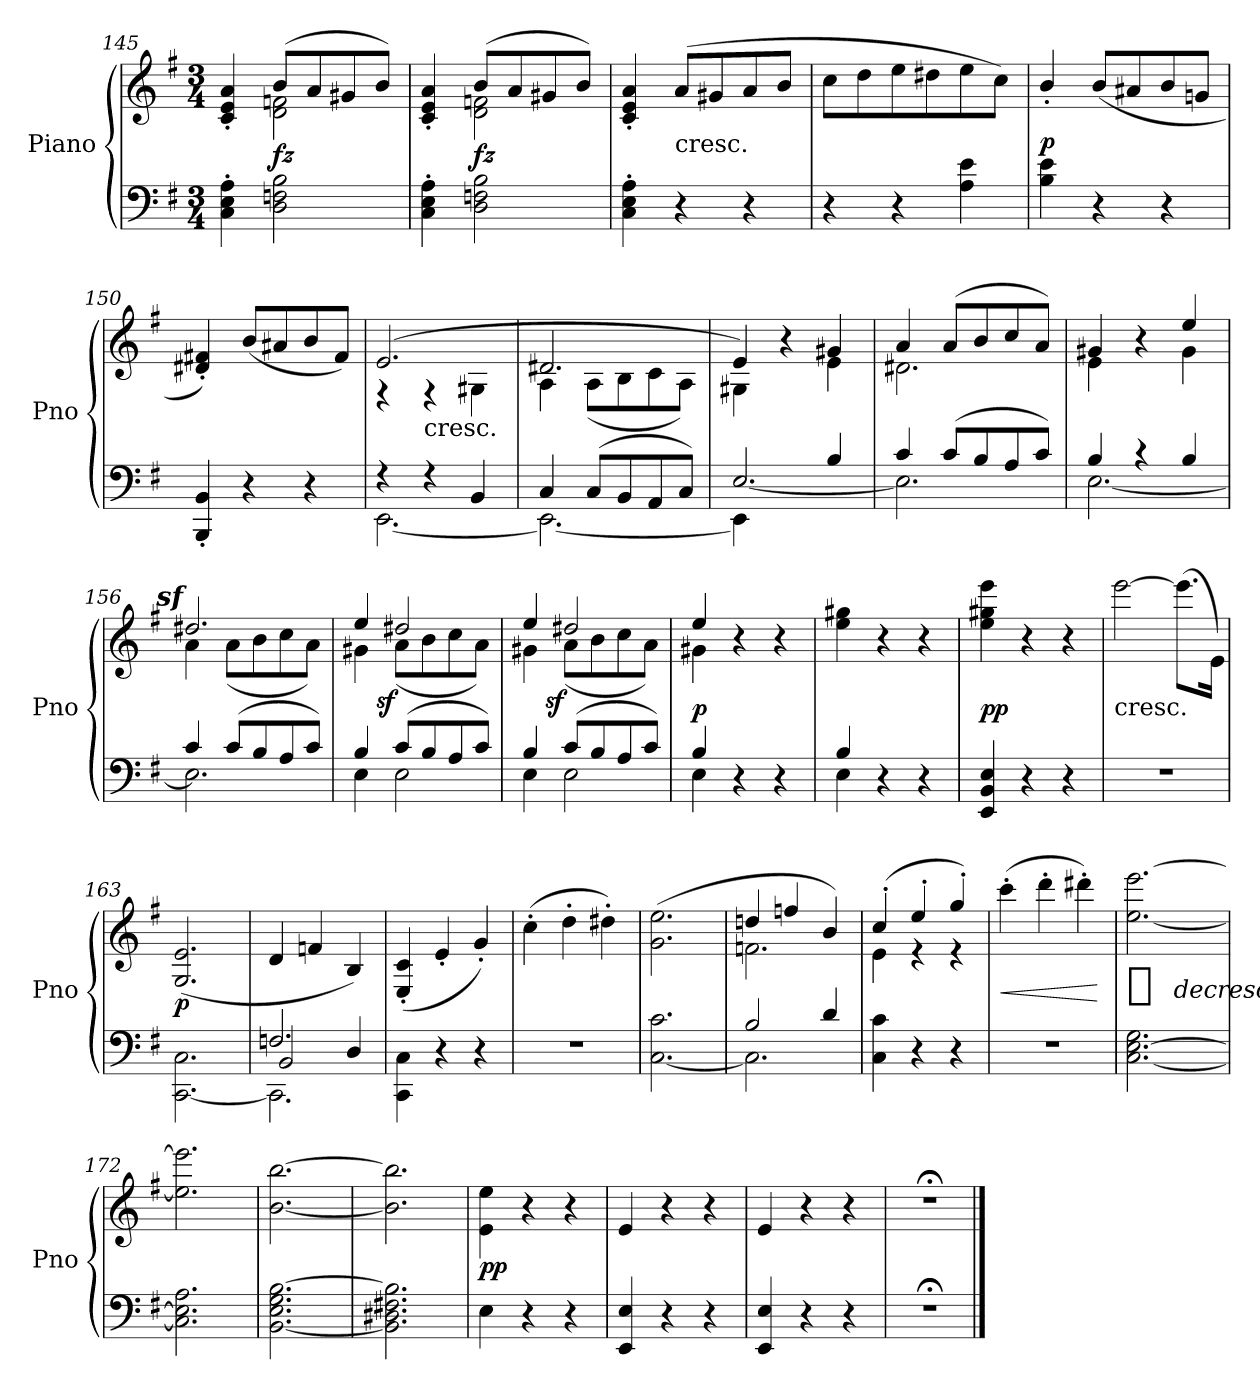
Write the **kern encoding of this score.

**kern	**kern	**dynam
*part1	*part1	*part1
*staff2	*staff1	*staff1/2
*I"Piano	*	*
*I'Pno	*	*
*clefF4	*clefG2	*
*k[f#]	*k[f#]	*
*M3/4	*M3/4	*
=145	=145	=145
*	*^	*
4C' 4E' 4A'	4c' 4e' 4a'	4ryy	.
2D 2Fn 2B	(8bL	2d 2fn	fz
.	8a	.	.
.	8g#X	.	.
.	8bJ)	.	.
=146	=146	=146	=146
4C' 4E' 4A'	4c' 4e' 4a'	4ryy	.
2D 2Fn 2B	(8bL	2d 2fn	fz
.	8a	.	.
.	8g#X	.	.
.	8bJ)	.	.
*	*v	*v	*
=147	=147	=147
4C' 4E' 4A'	4c' 4e' 4a'	.
!	!LO:TX:c:t=cresc.	!
4r	(8aL	.
.	8g#X	.
4r	8a	.
.	8bJ	.
=148	=148	=148
4r	8ccL	.
.	8dd	.
4r	8ee	.
.	8dd#X	.
4A 4e	8ee	.
.	8ccJ)	.
=149	=149	=149
4B 4e	4b'/	p
4r	(8bL	.
.	8a#X	.
4r	8b	.
.	8gnJ	.
=150	=150	=150
4BBB' 4BB'	4d#X' 4f#X')	.
4r	(8bL	.
.	8a#X	.
4r	8b	.
.	8f#J)	.
=151	=151	=151
*^	*^	*
4r	[2.EE	(2.e	4r	.
!	!	!	!LO:TX:c:t=cresc.	!
4r	.	.	4r	.
4BB	.	.	4G#X	.
=152	=152	=152	=152	=152
4C	2.EE_	2.d#X	4A	.
(<8CL	.	.	(>8AL	.
8BB	.	.	8B	.
8AA	.	.	8c	.
8CJ)	.	.	8AJ)	.
=153	=153	=153	=153	=153
*	*^	*	*	*
2ryy	[2.E/	4EE\]	4e)	4G#X	.
.	.	4ryy	4r	4ryy	.
4B/	.	4ryy	4g#X	4e	.
*	*v	*v	*	*	*
=154	=154	=154	=154	=154
4c/	2.E]	4a	2.d#X	.
(<8c/L	.	(8aL	.	.
8B/	.	8b	.	.
8A/	.	8cc	.	.
8c/J)	.	8aJ)	.	.
=155	=155	=155	=155	=155
4B	[2.E	4g#X	4e	.
4rc	.	4r	4ryy	.
4B	.	4ee	4g#	.
=156	=156	=156	=156	=156
!	!	!LO:DY:rj	!	!
4c	2.E]	2.dd#Xz>	4a	.
(<8cL	.	.	(>8aL	.
8B	.	.	8b	.
8A	.	.	8cc	.
8cJ)	.	.	8aJ)	.
=157	=157	=157	=157	=157
4B	4E	4ee	4g#X	.
!	!	!	!	!LO:DY:rj
(<8cL	2E	2dd#X	(>8aL	sf
8B	.	.	8b	.
8A	.	.	8cc	.
8cJ)	.	.	8aJ)	.
=158	=158	=158	=158	=158
4B	4E	4ee	4g#X	.
!	!	!	!	!LO:DY:rj
(<8cL	2E	2dd#X	(>8aL	sf
8B	.	.	8b	.
8A	.	.	8cc	.
8cJ)	.	.	8aJ)	.
=159	=159	=159	=159	=159
4B	4E	4ee	4g#X	p
4r	4ryy	4r	4ryy	.
4r	4ryy	4r	4ryy	.
*	*	*v	*v	*
=160	=160	=160	=160
4B	4E	4ee 4gg#X	.
4r	4ryy	4r	.
4r	4ryy	4r	.
*v	*v	*	*
=161	=161	=161
4EE 4BB 4E	4ee 4gg#X 4eee	pp
4r	4r	.
4r	4r	.
=162	=162	=162
!	!LO:TX:c:t=cresc.	!
2.r	[2eee	.
.	(8.eeeL]	.
.	16eJk)	.
=163	=163	=163
[2.CC\ 2.C\	(>2.G/ 2.e/	p
=164	=164	=164
*^	*	*
*	*^	*	*
2.Fn	2BB/	2.CC\]	4d	.
.	.	.	4fn	.
.	4D/	.	4B)	.
*v	*v	*v	*	*
=165	=165	=165
4CC\ 4C\	(>4E'/ 4c'/	.
4r	4e'>	.
4r	4g'>)	.
=166	=166	=166
2.r	(4cc'	.
.	4dd'	.
.	4dd#X')	.
=167	=167	=167
[2.C 2.c	(2.g 2.ee	.
=168	=168	=168
*^	*^	*
2B	2.C]	4ddn	2.fn	.
.	.	4ffn	.	.
4d	.	4b)	.	.
*v	*v	*	*	*
=169	=169	=169	=169
4C 4c	(4cc'	4e	.
4r	4ee'	4re	.
4r	4gg')	4re	.
*	*v	*v	*
=170	=170	=170
2.r	(4ccc'	<
.	4ddd'	.
.	4ddd#X')	.
.	.	[
=171	=171	=171
!	!	!LO:DY:t=%s decresc.
[2.C [2.E 2.G	[2.ee [2.eee	p
=172	=172	=172
2.C] 2.E] 2.A	2.ee] 2.eee]	.
=173	=173	=173
[2.BB 2.E 2.G [2.B	[2.b [2.bb	.
=174	=174	=174
2.BB] 2.D#X 2.F#X 2.B]	2.b] 2.bb]	.
=175	=175	=175
4E	4e\ 4ee\	pp
4r	4r	.
4r	4r	.
=176	=176	=176
4EE 4E	4e	.
4r	4r	.
4r	4r	.
=177	=177	=177
4EE 4E	4e	.
4r	4r	.
4r	4r	.
=178	=178	=178
2.r;<	2.r;<	.
==	==	==
*-	*-	*-
